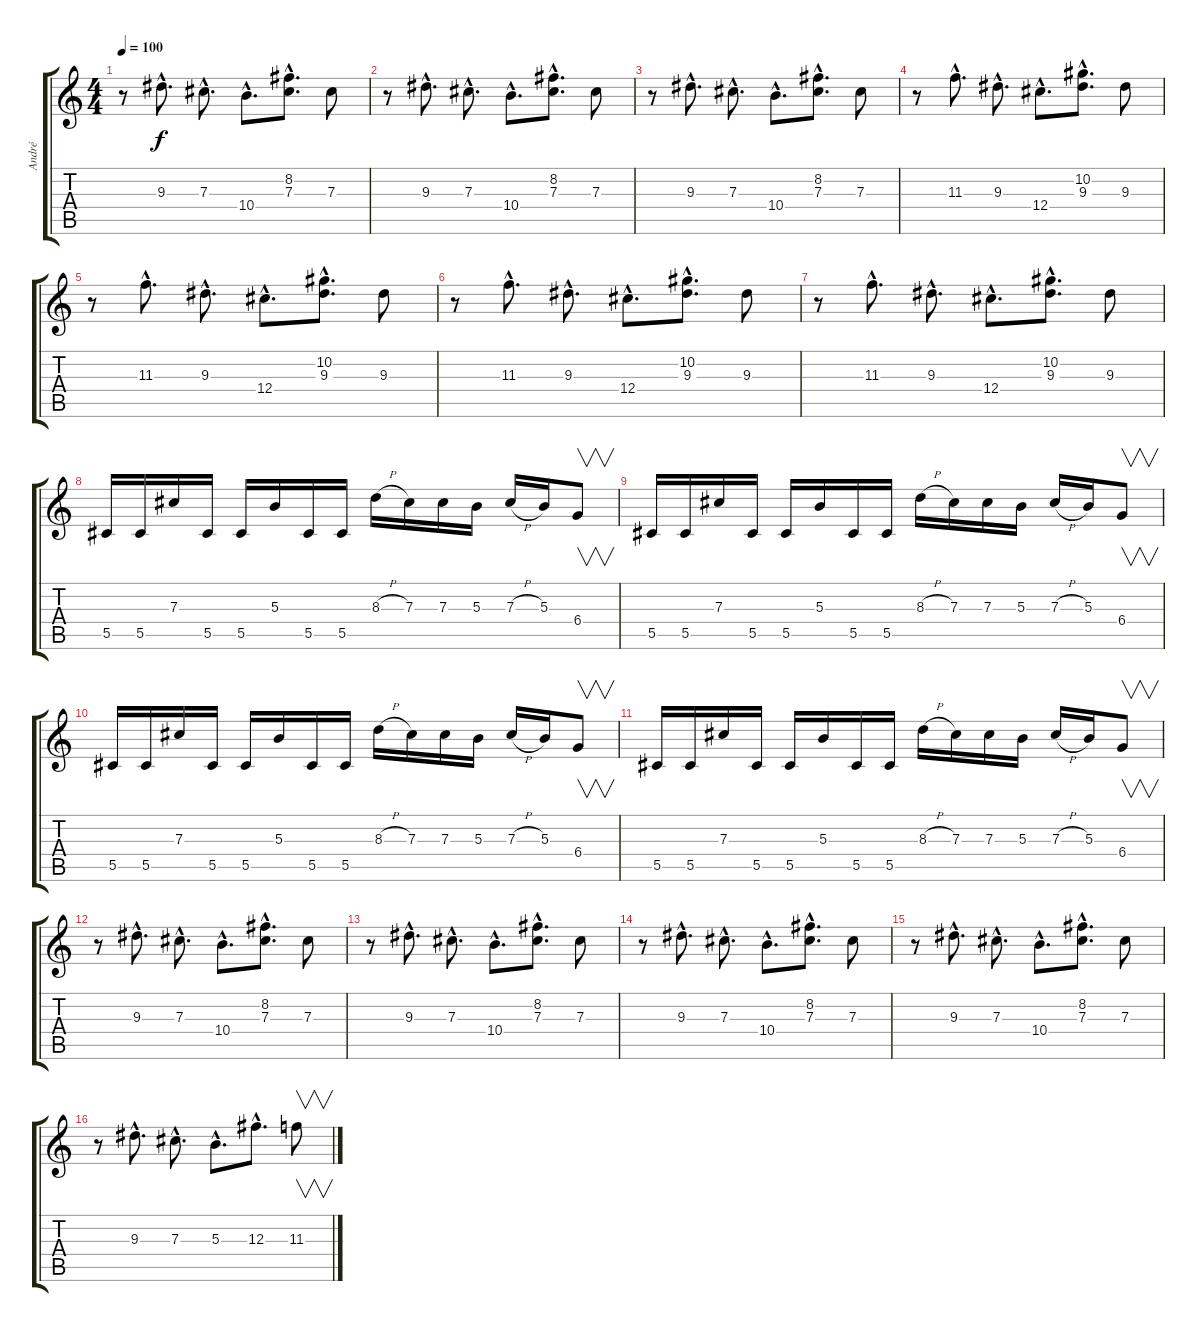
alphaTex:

\track ("André" "André") {instrument distortionguitar}
\staff {score tabs}
\tuning (Eb4 Bb3 Gb3 Db3 Ab2 Eb2) {hide}
\ts (4 4)
\tempo 100
\clef g2
\ks c
r.8{dy f} 9.3{hac}.8{d} 7.3{hac}.8{d} 10.4{hac}.8{d} (8.2{hac} 7.3{hac}).8{d} 7.3.8 |
r.8 9.3{hac}.8{d} 7.3{hac}.8{d} 10.4{hac}.8{d} (8.2{hac} 7.3{hac}).8{d} 7.3.8 |
r.8 9.3{hac}.8{d} 7.3{hac}.8{d} 10.4{hac}.8{d} (8.2{hac} 7.3{hac}).8{d} 7.3.8 |
r.8 11.3{hac}.8{d} 9.3{hac}.8{d} 12.4{hac}.8{d} (10.2{hac} 9.3{hac}).8{d} 9.3.8 |
r.8 11.3{hac}.8{d} 9.3{hac}.8{d} 12.4{hac}.8{d} (10.2{hac} 9.3{hac}).8{d} 9.3.8 |
r.8 11.3{hac}.8{d} 9.3{hac}.8{d} 12.4{hac}.8{d} (10.2{hac} 9.3{hac}).8{d} 9.3.8 |
r.8 11.3{hac}.8{d} 9.3{hac}.8{d} 12.4{hac}.8{d} (10.2{hac} 9.3{hac}).8{d} 9.3.8 |
5.5.16 5.5.16 7.3.16 5.5.16 5.5.16 5.3.16 5.5.16 5.5.16 8.3{h}.16 7.3.16 7.3.16 5.3.16 7.3{h}.16 5.3.16 6.4.8{v} |
5.5.16 5.5.16 7.3.16 5.5.16 5.5.16 5.3.16 5.5.16 5.5.16 8.3{h}.16 7.3.16 7.3.16 5.3.16 7.3{h}.16 5.3.16 6.4.8{v} |
5.5.16 5.5.16 7.3.16 5.5.16 5.5.16 5.3.16 5.5.16 5.5.16 8.3{h}.16 7.3.16 7.3.16 5.3.16 7.3{h}.16 5.3.16 6.4.8{v} |
5.5.16 5.5.16 7.3.16 5.5.16 5.5.16 5.3.16 5.5.16 5.5.16 8.3{h}.16 7.3.16 7.3.16 5.3.16 7.3{h}.16 5.3.16 6.4.8{v} |
r.8 9.3{hac}.8{d} 7.3{hac}.8{d} 10.4{hac}.8{d} (8.2{hac} 7.3{hac}).8{d} 7.3.8 |
r.8 9.3{hac}.8{d} 7.3{hac}.8{d} 10.4{hac}.8{d} (8.2{hac} 7.3{hac}).8{d} 7.3.8 |
r.8 9.3{hac}.8{d} 7.3{hac}.8{d} 10.4{hac}.8{d} (8.2{hac} 7.3{hac}).8{d} 7.3.8 |
r.8 9.3{hac}.8{d} 7.3{hac}.8{d} 10.4{hac}.8{d} (8.2{hac} 7.3{hac}).8{d} 7.3.8 |
r.8 9.3{hac}.8{d} 7.3{hac}.8{d} 5.3{hac}.8{d} 12.3{hac}.8{d} 11.3.8{v}
